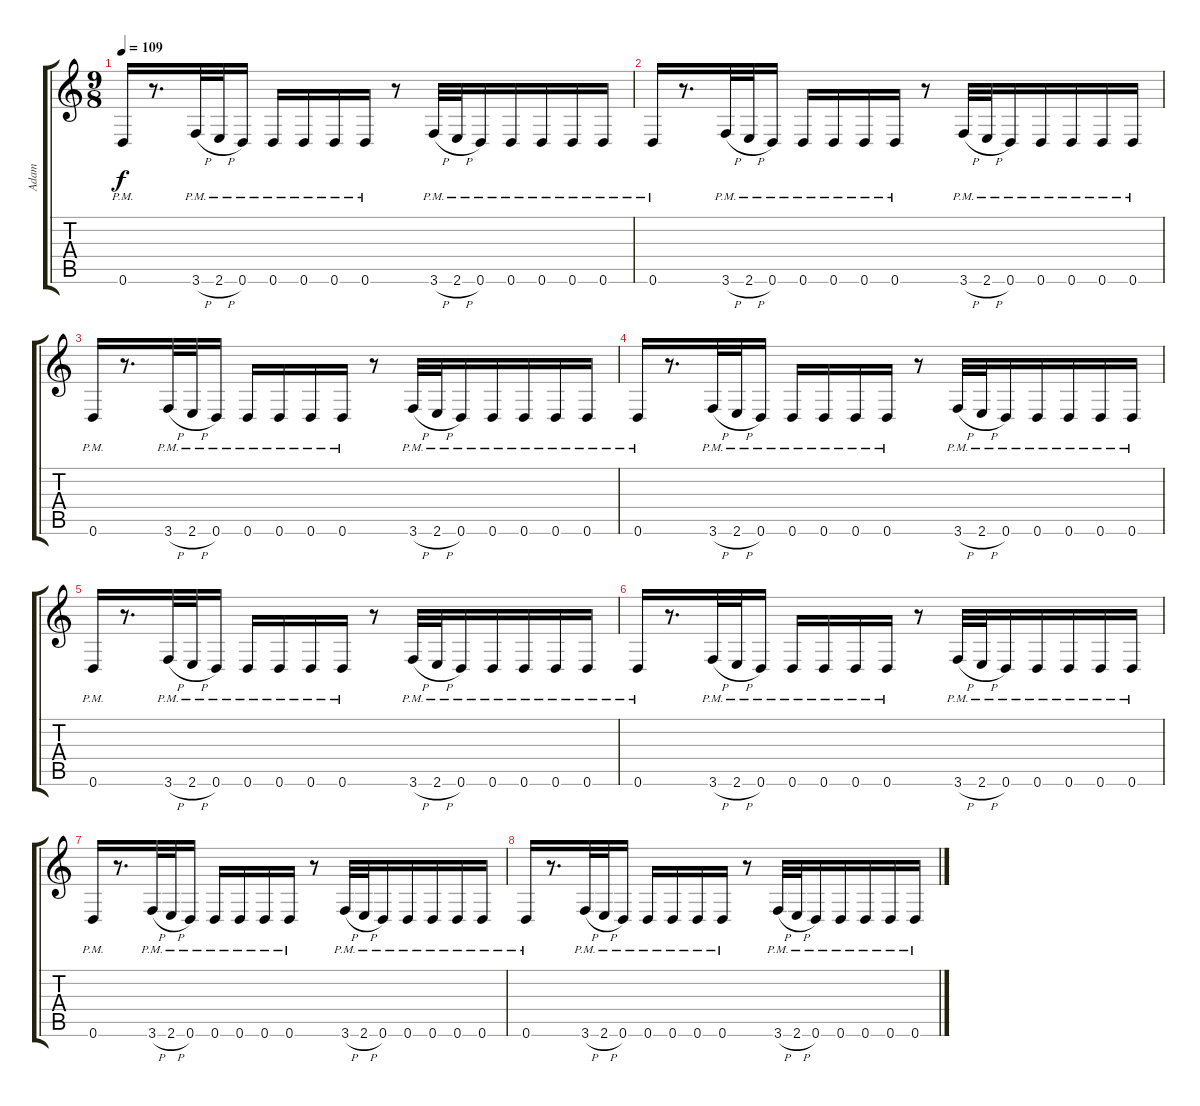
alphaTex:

\track ("Adam" "Adam") {instrument distortionguitar}
\staff {score tabs}
\tuning (E4 B3 G3 D3 A2 D2) {hide}
\ts (9 8)
\tempo 109
\clef g2
\ks c
0.6{pm}.16{dy f} r.8{d} 3.6{h pm}.32 2.6{h pm}.32 0.6{pm}.16 0.6{pm}.16 0.6{pm}.16 0.6{pm}.16 0.6{pm}.16 r.8 3.6{h pm}.32 2.6{h pm}.32 0.6{pm}.16 0.6{pm}.16 0.6{pm}.16 0.6{pm}.16 0.6{pm}.16 |
0.6{pm}.16 r.8{d} 3.6{h pm}.32 2.6{h pm}.32 0.6{pm}.16 0.6{pm}.16 0.6{pm}.16 0.6{pm}.16 0.6{pm}.16 r.8 3.6{h pm}.32 2.6{h pm}.32 0.6{pm}.16 0.6{pm}.16 0.6{pm}.16 0.6{pm}.16 0.6{pm}.16 |
0.6{pm}.16 r.8{d} 3.6{h pm}.32 2.6{h pm}.32 0.6{pm}.16 0.6{pm}.16 0.6{pm}.16 0.6{pm}.16 0.6{pm}.16 r.8 3.6{h pm}.32 2.6{h pm}.32 0.6{pm}.16 0.6{pm}.16 0.6{pm}.16 0.6{pm}.16 0.6{pm}.16 |
0.6{pm}.16 r.8{d} 3.6{h pm}.32 2.6{h pm}.32 0.6{pm}.16 0.6{pm}.16 0.6{pm}.16 0.6{pm}.16 0.6{pm}.16 r.8 3.6{h pm}.32 2.6{h pm}.32 0.6{pm}.16 0.6{pm}.16 0.6{pm}.16 0.6{pm}.16 0.6{pm}.16 |
0.6{pm}.16 r.8{d} 3.6{h pm}.32 2.6{h pm}.32 0.6{pm}.16 0.6{pm}.16 0.6{pm}.16 0.6{pm}.16 0.6{pm}.16 r.8 3.6{h pm}.32 2.6{h pm}.32 0.6{pm}.16 0.6{pm}.16 0.6{pm}.16 0.6{pm}.16 0.6{pm}.16 |
0.6{pm}.16 r.8{d} 3.6{h pm}.32 2.6{h pm}.32 0.6{pm}.16 0.6{pm}.16 0.6{pm}.16 0.6{pm}.16 0.6{pm}.16 r.8 3.6{h pm}.32 2.6{h pm}.32 0.6{pm}.16 0.6{pm}.16 0.6{pm}.16 0.6{pm}.16 0.6{pm}.16 |
0.6{pm}.16 r.8{d} 3.6{h pm}.32 2.6{h pm}.32 0.6{pm}.16 0.6{pm}.16 0.6{pm}.16 0.6{pm}.16 0.6{pm}.16 r.8 3.6{h pm}.32 2.6{h pm}.32 0.6{pm}.16 0.6{pm}.16 0.6{pm}.16 0.6{pm}.16 0.6{pm}.16 |
0.6{pm}.16 r.8{d} 3.6{h pm}.32 2.6{h pm}.32 0.6{pm}.16 0.6{pm}.16 0.6{pm}.16 0.6{pm}.16 0.6{pm}.16 r.8 3.6{h pm}.32 2.6{h pm}.32 0.6{pm}.16 0.6{pm}.16 0.6{pm}.16 0.6{pm}.16 0.6{pm}.16
